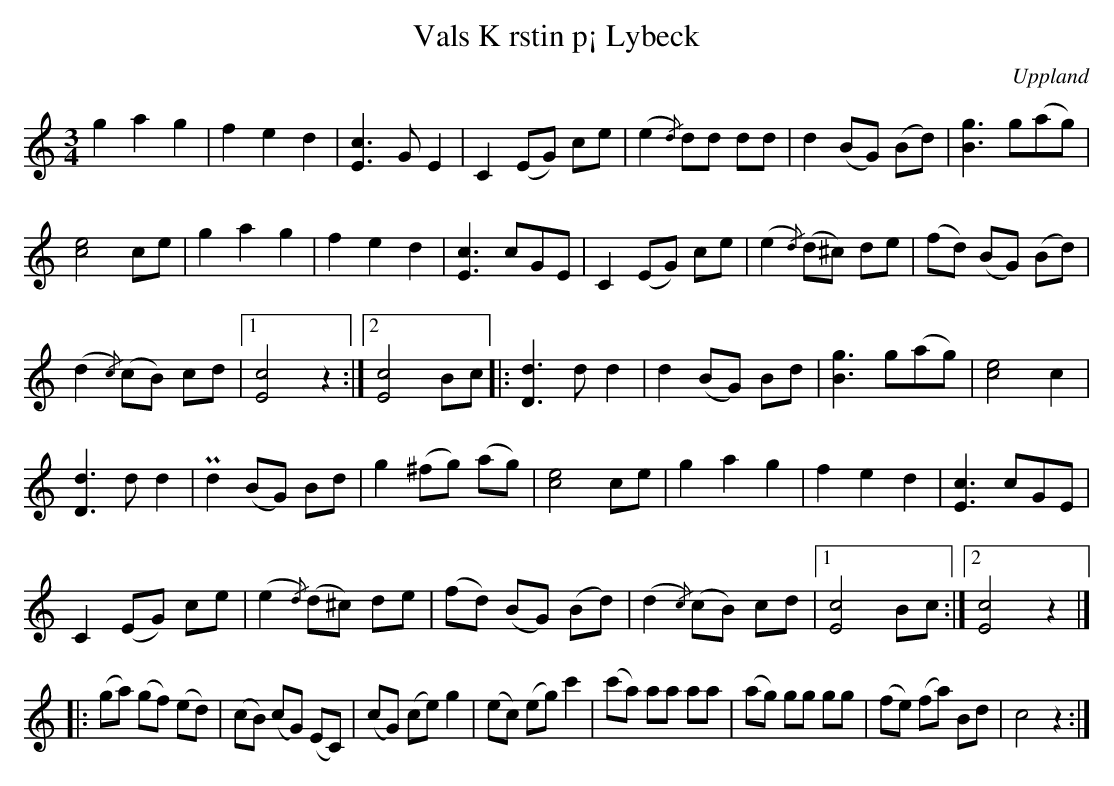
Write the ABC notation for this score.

X:1
T:K rstin p¡ Lybeck, Vals
M:3/4
L:1/8
O:Uppland
Q:170
K:C
g2a2g2 | f2e2d2 | [cE]3 GE2 | C2 (EG) ce | (e2{/d}) dd dd | d2 (BG) (Bd) | [gB]3 g(ag) |
[ec]4 ce | g2a2g2 | f2e2d2 | [cE]3 cGE | C2 (EG) ce | (e2{/d}) (d^c) de | (fd) (BG) (Bd) |
(d2{/c}) (cB) cd |1 [cE]4 z2 :|2 [cE]4 Bc |: [dD]3d d2 | d2 (BG) Bd | [gB]3 g(ag) | [ec]4 c2 |
[dD]3d d2 | Pd2 (BG) Bd | g2 (^fg) (ag) | [ec]4 ce | g2a2g2 | f2e2d2 | [cE]3 cGE |
C2 (EG) ce | (e2{/d}) (d^c) de | (fd) (BG) (Bd) | (d2{/c}) (cB) cd |1 [cE]4 Bc :|2 [cE]4 z2 |]
|: (ga) (gf) (ed) | (cB) (cG) (EC) | (cG) (ce) g2 | (ec) (eg) c'2 | (c'a) aa aa | (ag) gg gg | (fe) (fa) Bd | c4 z2 :|
